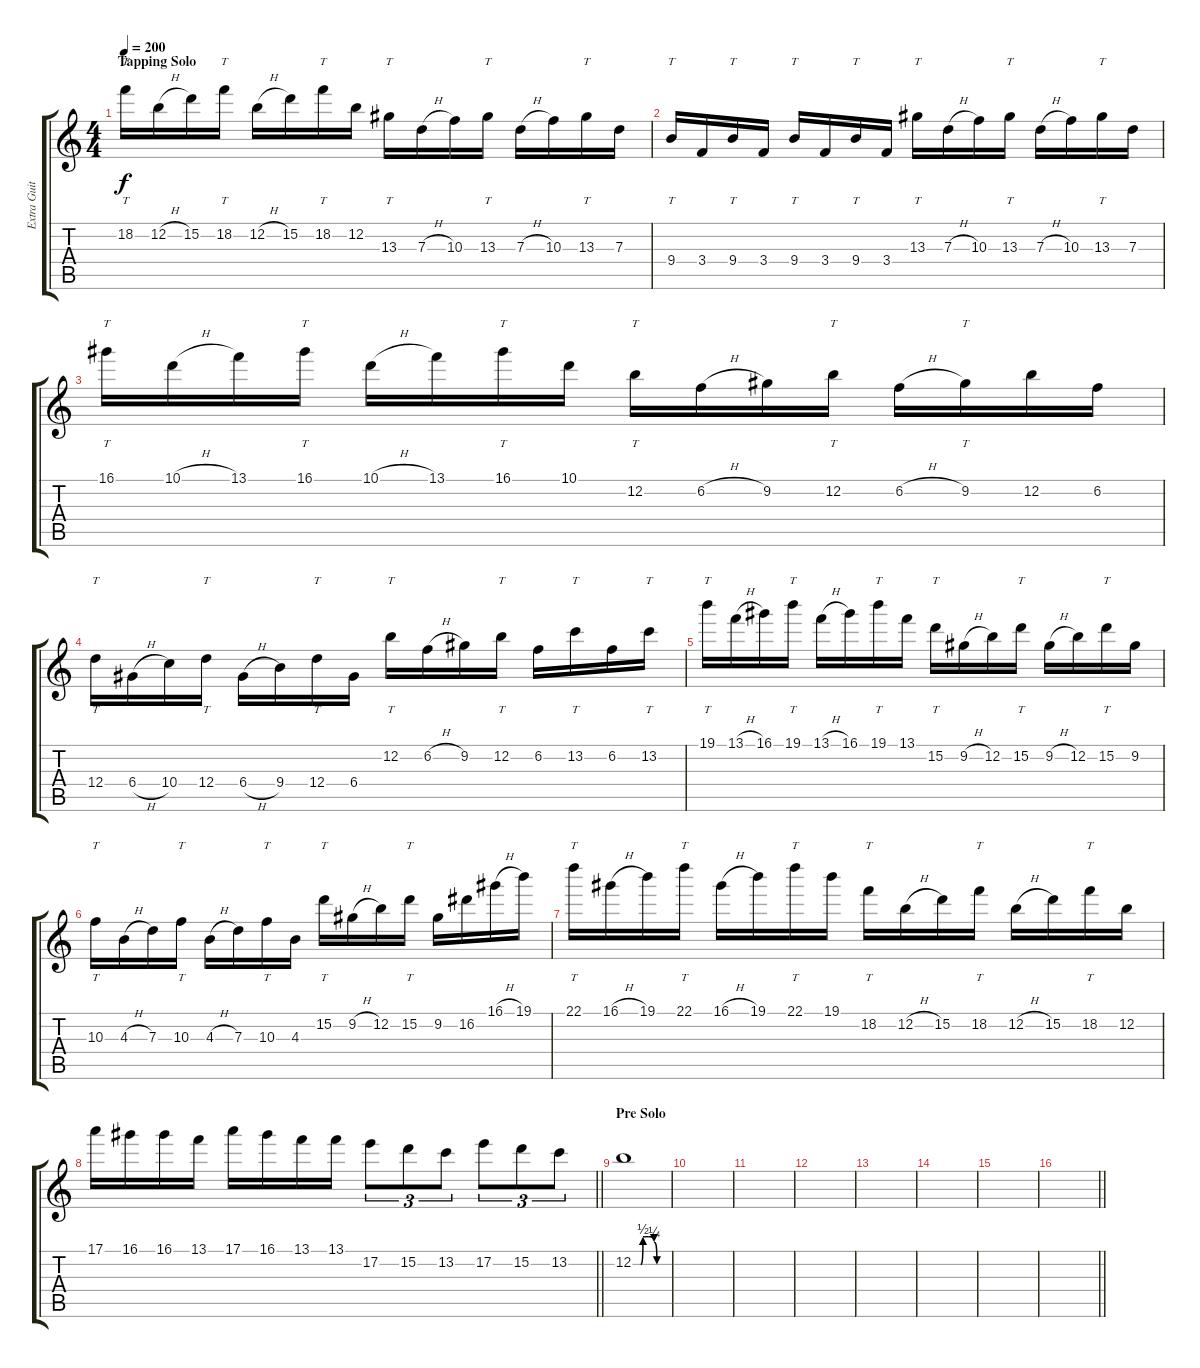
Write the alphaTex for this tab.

\track ("Extra Guitar" "Extra Guit") {instrument distortionguitar}
\staff {score tabs}
\tuning (E4 B3 G3 D3 A2 E2) {hide}
\ts (4 4)
\section ("" "Tapping Solo")
\tempo 200
\clef g2
\ks c
18.2.16{tt dy f} 12.2{h}.16{volume 11} 15.2.16 18.2.16{tt} 12.2{h}.16 15.2.16 18.2.16{tt} 12.2.16 13.3.16{tt} 7.3{h}.16 10.3.16 13.3.16{tt} 7.3{h}.16 10.3.16 13.3.16{tt} 7.3.16 |
9.4.16{tt} 3.4.16 9.4.16{tt} 3.4.16 9.4.16{tt} 3.4.16 9.4.16{tt} 3.4.16 13.3.16{tt} 7.3{h}.16 10.3.16 13.3.16{tt} 7.3{h}.16 10.3.16 13.3.16{tt} 7.3.16 |
16.1.16{tt} 10.1{h}.16 13.1.16 16.1.16{tt} 10.1{h}.16 13.1.16 16.1.16{tt} 10.1.16 12.2.16{tt} 6.2{h}.16 9.2.16 12.2.16{tt} 6.2{h}.16 9.2.16{tt} 12.2.16 6.2.16 |
12.4.16{tt} 6.4{h}.16 10.4.16 12.4.16{tt} 6.4{h}.16 9.4.16 12.4.16{tt} 6.4.16 12.2.16{tt} 6.2{h}.16 9.2.16 12.2.16{tt} 6.2.16 13.2.16{tt} 6.2.16 13.2.16{tt} |
19.1.16{tt} 13.1{h}.16 16.1.16 19.1.16{tt} 13.1{h}.16 16.1.16 19.1.16{tt} 13.1.16 15.2.16{tt} 9.2{h}.16 12.2.16 15.2.16{tt} 9.2{h}.16 12.2.16 15.2.16{tt} 9.2.16 |
10.3.16{tt} 4.3{h}.16 7.3.16 10.3.16{tt} 4.3{h}.16 7.3.16 10.3.16{tt} 4.3.16 15.2.16{tt} 9.2{h}.16 12.2.16 15.2.16{tt} 9.2.16 16.2.16 16.1{h}.16 19.1.16 |
22.1.16{tt} 16.1{h}.16 19.1.16 22.1.16{tt} 16.1{h}.16 19.1.16 22.1.16{tt} 19.1.16 18.2.16{tt} 12.2{h}.16 15.2.16 18.2.16{tt} 12.2{h}.16 15.2.16 18.2.16{tt} 12.2.16 |
\barLineRight lightlight
17.1.16 16.1.16 16.1.16 13.1.16 17.1.16 16.1.16 13.1.16 13.1.16 17.2.8{tu (3 2)} 15.2.8{tu (3 2)} 13.2.8{tu (3 2)} 17.2.8{tu (3 2)} 15.2.8{tu (3 2)} 13.2.8{tu (3 2)} |
\section ("" "Pre Solo")
12.2{be (custom 0 0 13 0 17 2 19 2 22 2 27 2 29 2 36 1 41 0 47 0 50 0 55 0 60 0)}.1 |
|
|
|
|
|
|
\barLineRight lightlight
